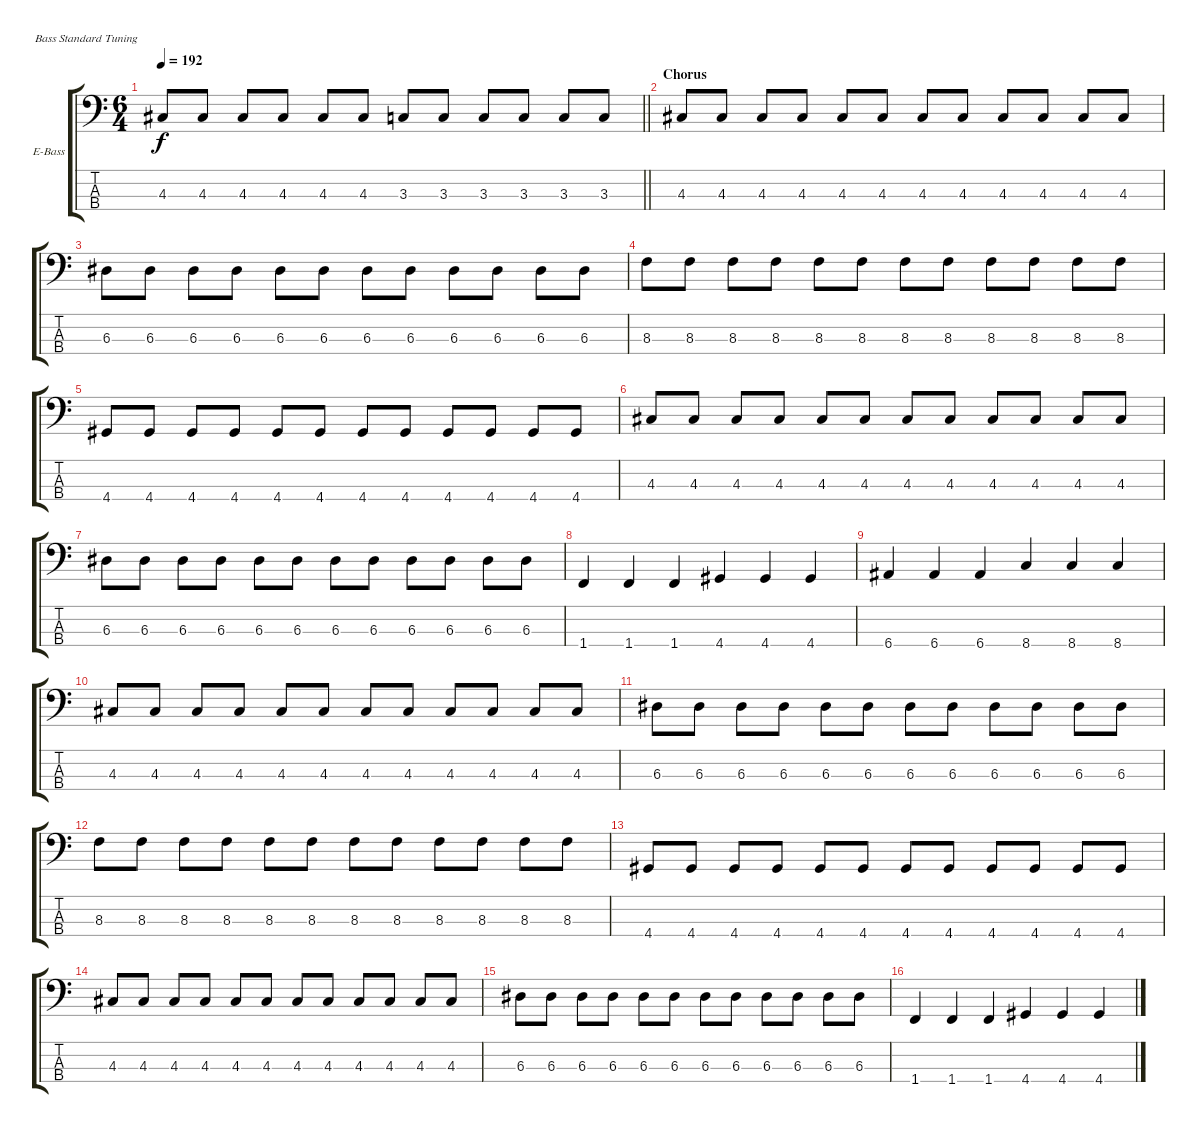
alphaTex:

\bracketExtendMode groupsimilarinstruments
\firstSystemTrackNameOrientation horizontal
\otherSystemsTrackNameOrientation horizontal
\track ("Bass" "E-Bass") {instrument electricbassfinger}
\staff {score tabs}
\tuning (G2 D2 A1 E1)
\ts (6 4)
\tempo 192
\clef f4
\barLineRight lightlight
\ks c
4.3.8{dy f} 4.3.8 4.3.8 4.3.8 4.3.8 4.3.8 3.3.8 3.3.8 3.3.8 3.3.8 3.3.8 3.3.8 |
\section ("" "Chorus")
4.3.8 4.3.8 4.3.8 4.3.8 4.3.8 4.3.8 4.3.8 4.3.8 4.3.8 4.3.8 4.3.8 4.3.8 |
6.3.8 6.3.8 6.3.8 6.3.8 6.3.8 6.3.8 6.3.8 6.3.8 6.3.8 6.3.8 6.3.8 6.3.8 |
8.3.8 8.3.8 8.3.8 8.3.8 8.3.8 8.3.8 8.3.8 8.3.8 8.3.8 8.3.8 8.3.8 8.3.8 |
4.4.8 4.4.8 4.4.8 4.4.8 4.4.8 4.4.8 4.4.8 4.4.8 4.4.8 4.4.8 4.4.8 4.4.8 |
4.3.8 4.3.8 4.3.8 4.3.8 4.3.8 4.3.8 4.3.8 4.3.8 4.3.8 4.3.8 4.3.8 4.3.8 |
6.3.8 6.3.8 6.3.8 6.3.8 6.3.8 6.3.8 6.3.8 6.3.8 6.3.8 6.3.8 6.3.8 6.3.8 |
1.4.4 1.4.4 1.4.4 4.4.4 4.4.4 4.4.4 |
6.4.4 6.4.4 6.4.4 8.4.4 8.4.4 8.4.4 |
4.3.8 4.3.8 4.3.8 4.3.8 4.3.8 4.3.8 4.3.8 4.3.8 4.3.8 4.3.8 4.3.8 4.3.8 |
6.3.8 6.3.8 6.3.8 6.3.8 6.3.8 6.3.8 6.3.8 6.3.8 6.3.8 6.3.8 6.3.8 6.3.8 |
8.3.8 8.3.8 8.3.8 8.3.8 8.3.8 8.3.8 8.3.8 8.3.8 8.3.8 8.3.8 8.3.8 8.3.8 |
4.4.8 4.4.8 4.4.8 4.4.8 4.4.8 4.4.8 4.4.8 4.4.8 4.4.8 4.4.8 4.4.8 4.4.8 |
4.3.8 4.3.8 4.3.8 4.3.8 4.3.8 4.3.8 4.3.8 4.3.8 4.3.8 4.3.8 4.3.8 4.3.8 |
6.3.8 6.3.8 6.3.8 6.3.8 6.3.8 6.3.8 6.3.8 6.3.8 6.3.8 6.3.8 6.3.8 6.3.8 |
1.4.4 1.4.4 1.4.4 4.4.4 4.4.4 4.4.4
